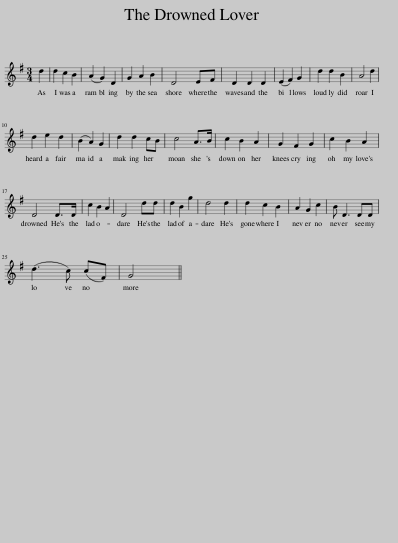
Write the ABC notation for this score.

X:1
L:1/8
M:3/4
I:linebreak $
K:G
V:1 treble
V:1
 d2 | d2 c2 B2 | (A2 G2) D2 | G2 A2 B2 | D4 EF | %5
 D2 D2 D2 | (E2 F2) G2 | d2 d2 B2 | A4 d2 |$ d2 e2 d2 | %10
 (B2 A2) G2 | d2 d2 cB | c4 A>B | c2 B2 A2 | G2 F2 G2 | %15
 c2 B2 A2 |$ D4 D>D | c2 B2 A2 | D4 dd | d2 B2 g2 | %20
 d4 d2 | d2 c2 B2 | A2 G2 c2 | B D3 DD |$ (d3 c) (cF) | %25
 G4 || %26
